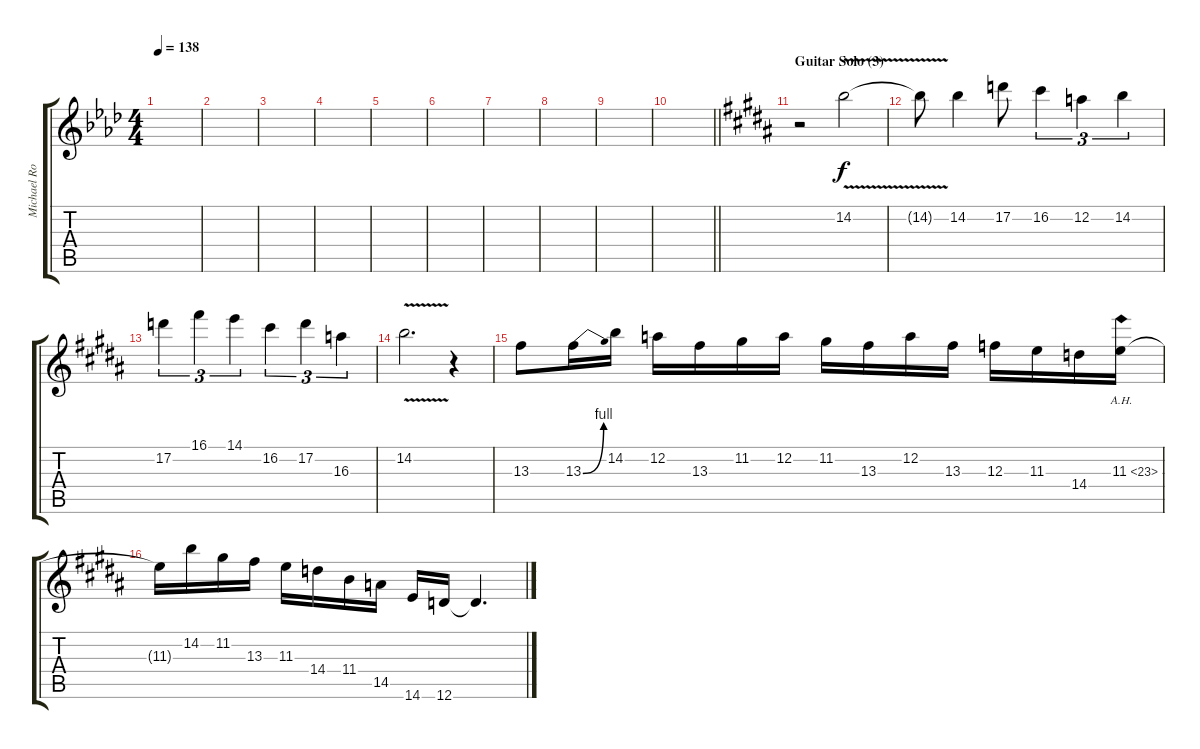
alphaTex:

\track ("Michael Romeo (lead guitar)" "Michael Ro") {instrument distortionguitar}
\staff {score tabs}
\tuning (D4 A3 F3 C3 G2 D2) {hide}
\ts (4 4)
\tempo 138
\clef g2
\ks fminor
|
|
|
|
|
|
|
|
|
\barLineRight lightlight
|
\section ("" "Guitar Solo (3)")
\ks g#minor
r.2 14.2{v}.2 |
14.2{t}.8 14.2.4 17.2.8 16.2.4{tu (3 2)} 12.2.4{tu (3 2)} 14.2.4{tu (3 2)} |
17.2.4{tu (3 2)} 16.1.4{tu (3 2)} 14.1.4{tu (3 2)} 16.2.4{tu (3 2)} 17.2.4{tu (3 2)} 16.3.4{tu (3 2)} |
14.2{v}.2{d} r.4 |
13.3.8 13.3{be (bend 0 0 60 4)}.16 14.2.16 12.2.16 13.3.16 11.2.16 12.2.16 11.2.16 13.3.16 12.2.16 13.3.16 12.3.16 11.3.16 14.4.16 11.3{ah 12}.16 |
11.3{t}.16 14.2.16 11.2.16 13.3.16 11.3.16 14.4.16 11.4.16 14.5.16 14.6.16 12.6.16 12.6{t}.4{d}
